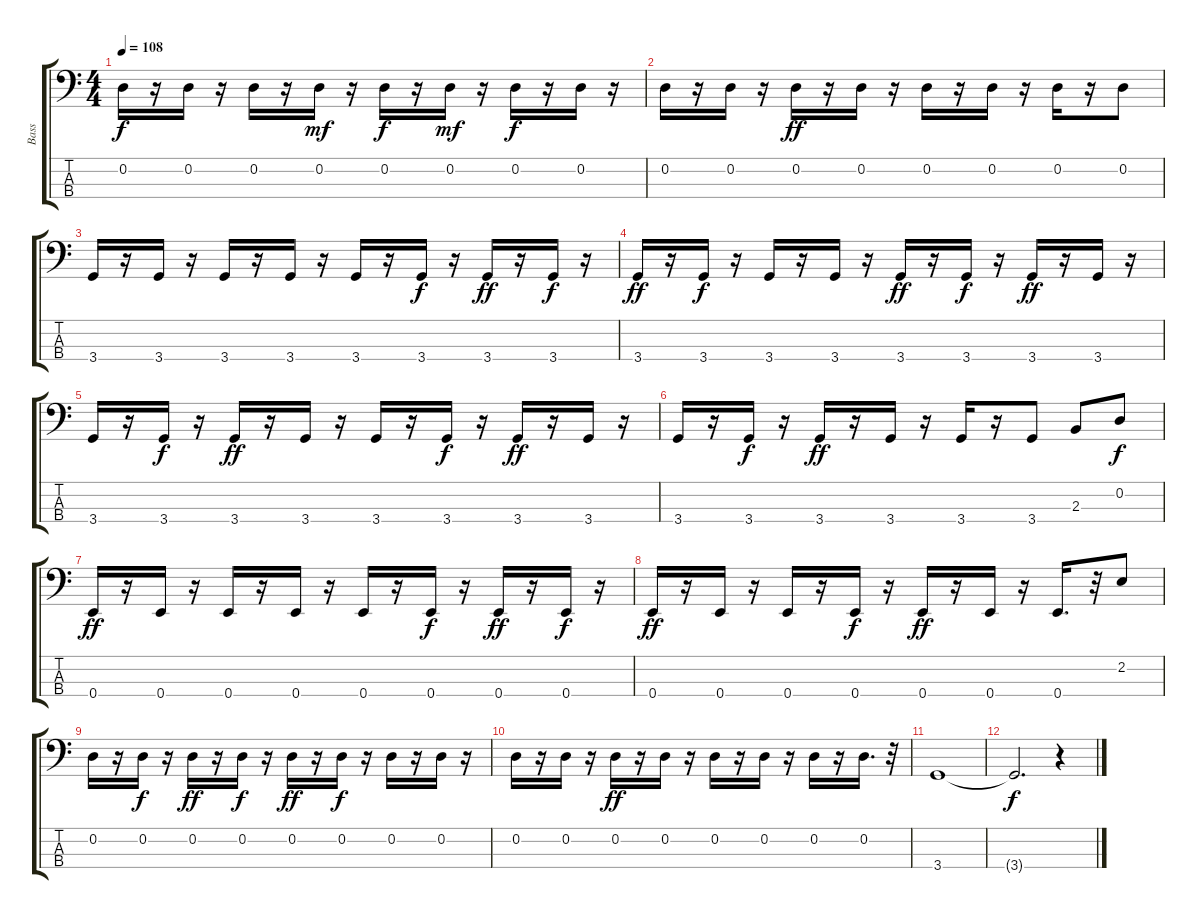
\track ("Bass" "Bass") {instrument electricbasspick}
\staff {score tabs}
\tuning (G2 D2 A1 E1) {hide}
\ts (4 4)
\tempo 108
\clef f4
\ks c
0.2.16{dy f} r.16 0.2.16 r.16 0.2.16 r.16 0.2.16{dy mf} r.16 0.2.16{dy f} r.16 0.2.16{dy mf} r.16 0.2.16{dy f} r.16 0.2.16 r.16 |
0.2.16 r.16 0.2.16 r.16 0.2.16{dy ff} r.16 0.2.16 r.16 0.2.16 r.16 0.2.16 r.16 0.2.16 r.16 0.2.8 |
3.4.16 r.16 3.4.16 r.16 3.4.16 r.16 3.4.16 r.16 3.4.16 r.16 3.4.16{dy f} r.16 3.4.16{dy ff} r.16 3.4.16{dy f} r.16 |
3.4.16{dy ff} r.16 3.4.16{dy f} r.16 3.4.16 r.16 3.4.16 r.16 3.4.16{dy ff} r.16 3.4.16{dy f} r.16 3.4.16{dy ff} r.16 3.4.16 r.16 |
3.4.16 r.16 3.4.16{dy f} r.16 3.4.16{dy ff} r.16 3.4.16 r.16 3.4.16 r.16 3.4.16{dy f} r.16 3.4.16{dy ff} r.16 3.4.16 r.16 |
3.4.16 r.16 3.4.16{dy f} r.16 3.4.16{dy ff} r.16 3.4.16 r.16 3.4.16 r.16 3.4.8 2.3.8 0.2.8{dy f} |
0.4.16{dy ff} r.16 0.4.16 r.16 0.4.16 r.16 0.4.16 r.16 0.4.16 r.16 0.4.16{dy f} r.16 0.4.16{dy ff} r.16 0.4.16{dy f} r.16 |
0.4.16{dy ff} r.16 0.4.16 r.16 0.4.16 r.16 0.4.16{dy f} r.16 0.4.16{dy ff} r.16 0.4.16 r.16 0.4.16{d} r.32 2.2.8 |
0.2.16 r.16 0.2.16{dy f} r.16 0.2.16{dy ff} r.16 0.2.16{dy f} r.16 0.2.16{dy ff} r.16 0.2.16{dy f} r.16 0.2.16 r.16 0.2.16 r.16 |
0.2.16 r.16 0.2.16 r.16 0.2.16{dy ff} r.16 0.2.16 r.16 0.2.16 r.16 0.2.16 r.16 0.2.16 r.16 0.2.16{d} r.32 |
3.4.1 |
3.4{t}.2{d dy f} r.4
